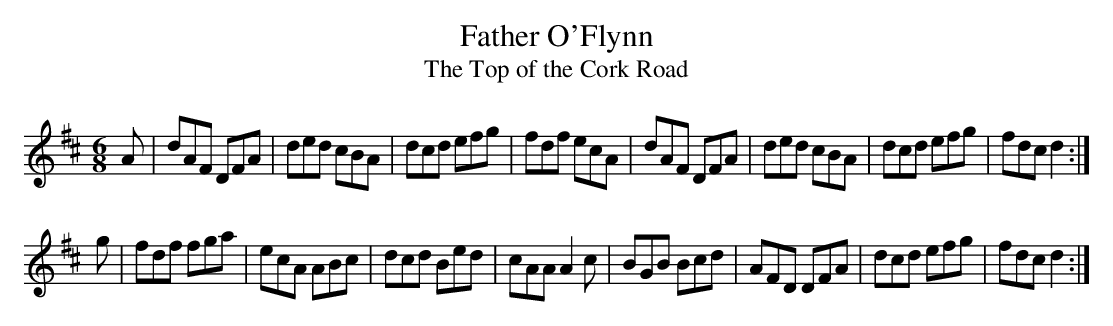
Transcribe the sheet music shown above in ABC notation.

X:1
T:Father O'Flynn
T:Top of the Cork Road, The
M:6/8
K:D
A|dAF DFA|ded cBA|dcd efg|fdf ecA|dAF DFA|ded cBA|dcd efg|fdc d2:|
g|fdf fga|ecA ABc|dcd Bed|cAA A2c|BGB Bcd|AFD DFA|dcd efg|fdc d2:|
